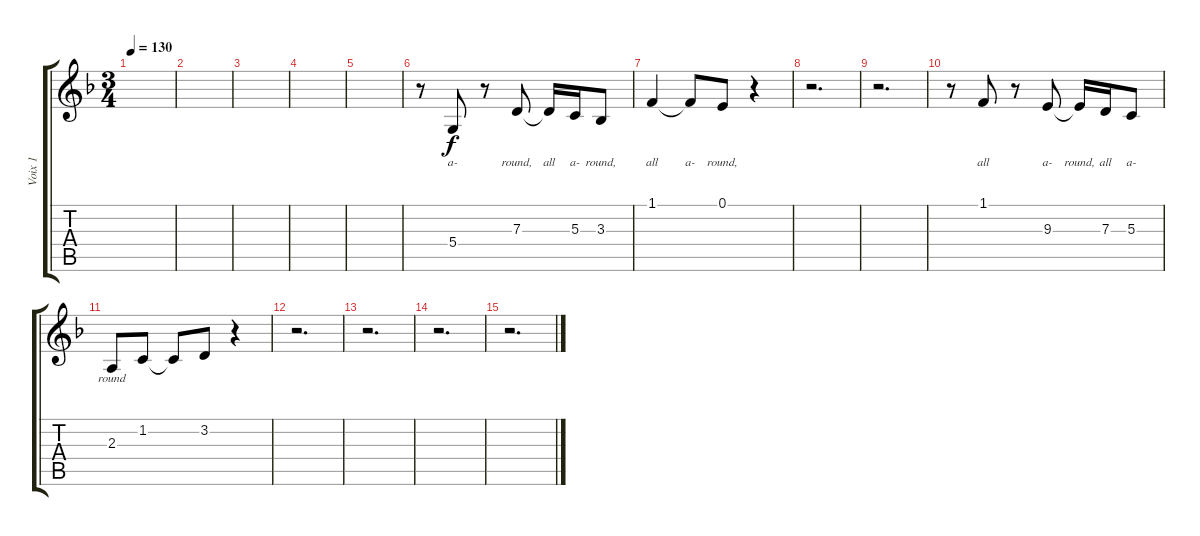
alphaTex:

\track ("Voix 1" "Voix 1") {instrument lead1square}
\staff {score tabs}
\tuning (E4 B3 G3 D3 A2 E2) {hide}
\ts (3 4)
\tempo 130
\clef g2
\ks dminor
|
|
|
|
|
r.8 5.4.8{lyrics (0 "a-") lyrics (1 "") lyrics (2 "") lyrics (3 "") lyrics (4 "")} r.8 7.3.8{lyrics (0 "round,") lyrics (1 "") lyrics (2 "") lyrics (3 "") lyrics (4 "")} 7.3{t}.16{lyrics (0 "all") lyrics (1 "") lyrics (2 "") lyrics (3 "") lyrics (4 "")} 5.3.16{lyrics (0 "a-") lyrics (1 "") lyrics (2 "") lyrics (3 "") lyrics (4 "")} 3.3.8{lyrics (0 "round,") lyrics (1 "") lyrics (2 "") lyrics (3 "") lyrics (4 "")} |
1.1.4{lyrics (0 "all") lyrics (1 "") lyrics (2 "") lyrics (3 "") lyrics (4 "")} 1.1{t}.8{lyrics (0 "a-") lyrics (1 "") lyrics (2 "") lyrics (3 "") lyrics (4 "")} 0.1.8{lyrics (0 "round,") lyrics (1 "") lyrics (2 "") lyrics (3 "") lyrics (4 "")} r.4 |
r.2{d} |
r.2{d} |
r.8 1.1.8{lyrics (0 "all") lyrics (1 "") lyrics (2 "") lyrics (3 "") lyrics (4 "")} r.8 9.3.8{lyrics (0 "a-") lyrics (1 "") lyrics (2 "") lyrics (3 "") lyrics (4 "")} 9.3{t}.16{lyrics (0 "round,") lyrics (1 "") lyrics (2 "") lyrics (3 "") lyrics (4 "")} 7.3.16{lyrics (0 "all") lyrics (1 "") lyrics (2 "") lyrics (3 "") lyrics (4 "")} 5.3.8{lyrics (0 "a-") lyrics (1 "") lyrics (2 "") lyrics (3 "") lyrics (4 "")} |
2.3.8{lyrics (0 "round") lyrics (1 "") lyrics (2 "") lyrics (3 "") lyrics (4 "")} 1.2.8 1.2{t}.8 3.2.8 r.4 |
r.2{d} |
r.2{d} |
r.2{d} |
r.2{d}
